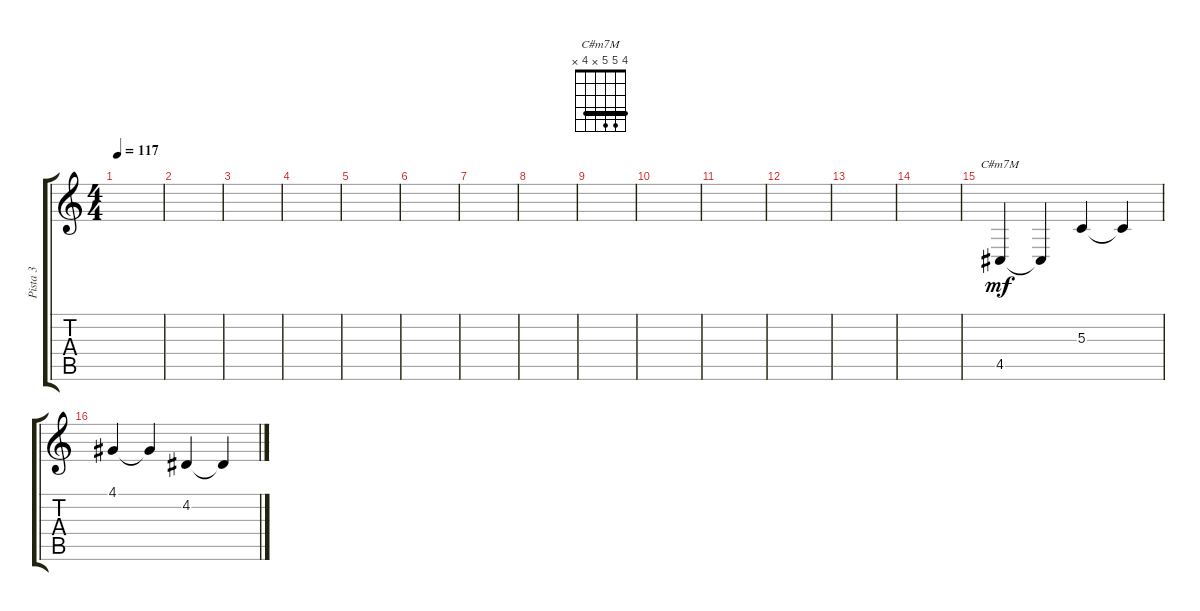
\track ("Pista 3" "Pista 3") {instrument oboe}
\staff {score tabs}
\tuning (E4 B3 G3 D3 A2 E2) {hide}
\chord ("C#m7M" 4 5 5 x 4 x) {barre 4}
\ts (4 4)
\tempo 117
\clef g2
\ks c
|
|
|
|
|
|
|
|
|
|
|
|
|
|
4.5.4{ch "C#m7M" dy mf} 4.5{t}.4 5.3.4 5.3{t}.4 |
4.1.4 4.1{t}.4 4.2.4 4.2{t}.4
